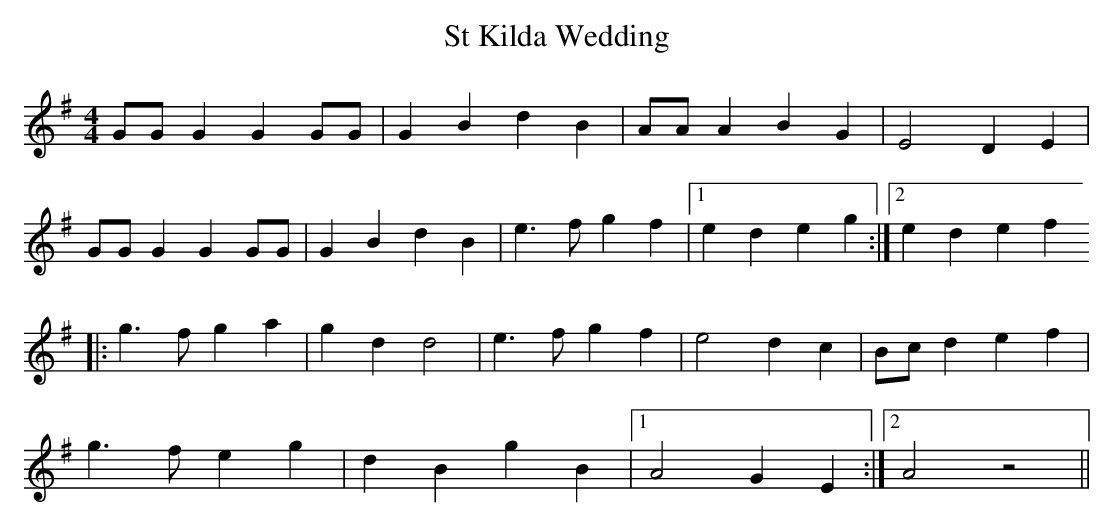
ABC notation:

X:1
T:St Kilda Wedding
L:1/8
M:4/4
K:G
GG G2G2GG|G2B2d2B2|AA A2B2G2|E4D2E2|
GG G2G2GG|G2B2d2B2|e3f g2f2|[1e2d2e2g2:|[2e2d2e2f2
|:g3f g2a2|g2d2d4|e3f g2f2|e4d2c2|Bc d2e2f2|
g3f e2g2|d2B2g2B2|[1A4G2E2:|[2A4z4||
